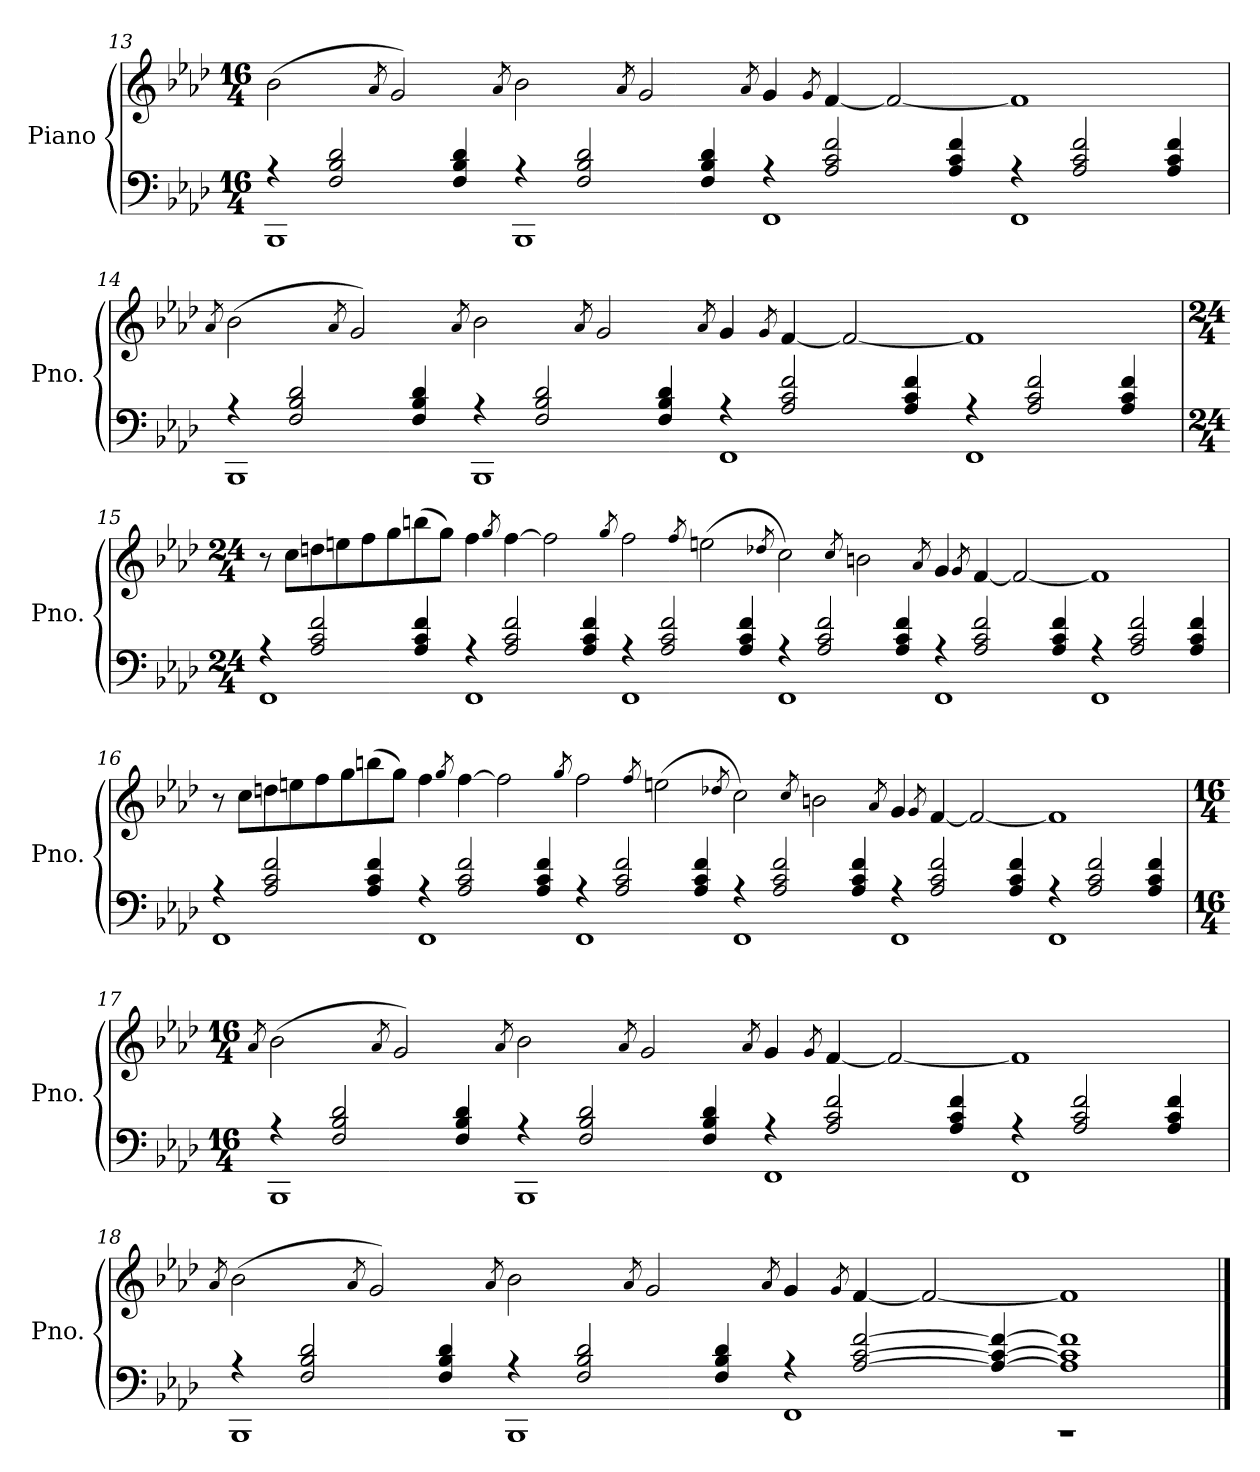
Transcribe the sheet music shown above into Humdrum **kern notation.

**kern	**kern
*part1	*part1
*staff2	*staff1
*I"Piano	*
*I'Pno.	*
!!LO:LB:g=z
*clefF4	*clefG2
*k[b-e-a-d-]	*k[b-e-a-d-]
*A-:	*A-:
*M16/4	*M16/4
=13	=13
*^	*
4rA	1BBB-	(2b-\
2F/ 2B-/ 2d-/	.	.
.	.	8qa-/
.	.	2g/)
4F/ 4B-/ 4d-/	.	.
.	.	8qa-/
4rA	1BBB-	2b-\
2F/ 2B-/ 2d-/	.	.
.	.	8qa-/
.	.	2g/
4F/ 4B-/ 4d-/	.	.
.	.	8qa-/
4rA	1FF	4g/
.	.	8qg/
2A-/ 2c/ 2f/	.	[4f/
.	.	2f/_
4A-/ 4c/ 4f/	.	.
4rA	1FF	1f]
2A-/ 2c/ 2f/	.	.
4A-/ 4c/ 4f/	.	.
!!LO:LB:g=z
=14	=14	=14
.	.	8qa-/
4rA	1BBB-	(2b-\
2F/ 2B-/ 2d-/	.	.
.	.	8qa-/
.	.	2g/)
4F/ 4B-/ 4d-/	.	.
.	.	8qa-/
4rA	1BBB-	2b-\
2F/ 2B-/ 2d-/	.	.
.	.	8qa-/
.	.	2g/
4F/ 4B-/ 4d-/	.	.
.	.	8qa-/
4rA	1FF	4g/
.	.	8qg/
2A-/ 2c/ 2f/	.	[4f/
.	.	2f/_
4A-/ 4c/ 4f/	.	.
4rA	1FF	1f]
2A-/ 2c/ 2f/	.	.
4A-/ 4c/ 4f/	.	.
!!LO:LB:g=z
=15	=15	=15
*M24/4	*	*M24/4
4rA	1FF	8r
.	.	8cc\L
2A-/ 2c/ 2f/	.	8ddn\
.	.	8een\
.	.	8ff\
.	.	8gg\
4A-/ 4c/ 4f/	.	(8bbn\
.	.	8gg\J)
4rA	1FF	4ff\
.	.	8qgg/
2A-/ 2c/ 2f/	.	[4ff\
.	.	2ff\]
4A-/ 4c/ 4f/	.	.
.	.	8qgg/
4rA	1FF	2ff\
2A-/ 2c/ 2f/	.	.
.	.	8qff/
.	.	(2een\
4A-/ 4c/ 4f/	.	.
.	.	8qdd-X/
4rA	1FF	2cc\)
2A-/ 2c/ 2f/	.	.
.	.	8qcc/
.	.	2bn\
4A-/ 4c/ 4f/	.	.
.	.	8qa-/
4rA	1FF	4g/
.	.	8qg/
2A-/ 2c/ 2f/	.	[4f/
.	.	2f/_
4A-/ 4c/ 4f/	.	.
4rA	1FF	1f]
2A-/ 2c/ 2f/	.	.
4A-/ 4c/ 4f/	.	.
!!LO:PB:g=z
=16	=16	=16
4rA	1FF	8r
.	.	8cc\L
2A-/ 2c/ 2f/	.	8ddn\
.	.	8een\
.	.	8ff\
.	.	8gg\
4A-/ 4c/ 4f/	.	(8bbn\
.	.	8gg\J)
4rA	1FF	4ff\
.	.	8qgg/
2A-/ 2c/ 2f/	.	[4ff\
.	.	2ff\]
4A-/ 4c/ 4f/	.	.
.	.	8qgg/
4rA	1FF	2ff\
2A-/ 2c/ 2f/	.	.
.	.	8qff/
.	.	(2een\
4A-/ 4c/ 4f/	.	.
.	.	8qdd-X/
4rA	1FF	2cc\)
2A-/ 2c/ 2f/	.	.
.	.	8qcc/
.	.	2bn\
4A-/ 4c/ 4f/	.	.
.	.	8qa-/
4rA	1FF	4g/
.	.	8qg/
2A-/ 2c/ 2f/	.	[4f/
.	.	2f/_
4A-/ 4c/ 4f/	.	.
4rA	1FF	1f]
2A-/ 2c/ 2f/	.	.
4A-/ 4c/ 4f/	.	.
!!LO:LB:g=z
=17	=17	=17
*M16/4	*	*M16/4
.	.	8qa-/
4rA	1BBB-	(2b-\
2F/ 2B-/ 2d-/	.	.
.	.	8qa-/
.	.	2g/)
4F/ 4B-/ 4d-/	.	.
.	.	8qa-/
4rA	1BBB-	2b-\
2F/ 2B-/ 2d-/	.	.
.	.	8qa-/
.	.	2g/
4F/ 4B-/ 4d-/	.	.
.	.	8qa-/
4rA	1FF	4g/
.	.	8qg/
2A-/ 2c/ 2f/	.	[4f/
.	.	2f/_
4A-/ 4c/ 4f/	.	.
4rA	1FF	1f]
2A-/ 2c/ 2f/	.	.
4A-/ 4c/ 4f/	.	.
!!LO:LB:g=z
=18	=18	=18
.	.	8qa-/
4rA	1BBB-	(2b-\
2F/ 2B-/ 2d-/	.	.
.	.	8qa-/
.	.	2g/)
4F/ 4B-/ 4d-/	.	.
.	.	8qa-/
4rA	1BBB-	2b-\
2F/ 2B-/ 2d-/	.	.
.	.	8qa-/
.	.	2g/
4F/ 4B-/ 4d-/	.	.
.	.	8qa-/
4rA	1FF	4g/
.	.	8qg/
[2A-/ [2c/ [2f/	.	[4f/
.	.	2f/_
4A-/_ 4c/_ 4f/_	.	.
1A-] 1c] 1f]	1r	1f]
*v	*v	*
==	==
*-	*-
